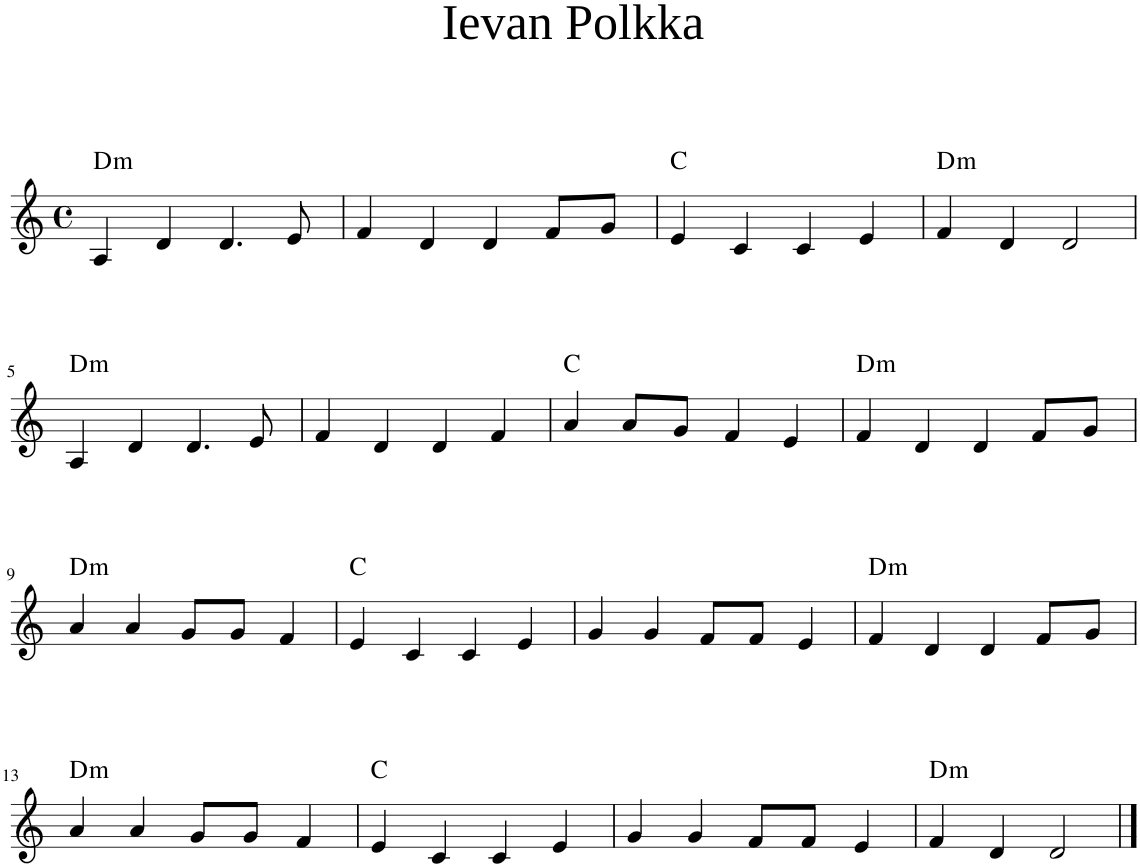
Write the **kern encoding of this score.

**kern	**harte
*part1	*part1
*staff1	*
*I"Piano	*
*I'Pno	*
*clefG2	*
*k[]	*
*M4/4	*
*met(c)	*
=1	=1
!	!LO:H:kt=m
4A/	D:min
4d/	.
4.d/	.
8e/	.
=2	=2
4f/	.
4d/	.
4d/	.
8f/L	.
8g/J	.
=3	=3
4e/	C:maj
4c/	.
4c/	.
4e/	.
=4	=4
!	!LO:H:kt=m
4f/	D:min
4d/	.
2d/	.
!!LO:LB:g=z
=5	=5
!	!LO:H:kt=m
4A/	D:min
4d/	.
4.d/	.
8e/	.
=6	=6
4f/	.
4d/	.
4d/	.
4f/	.
=7	=7
4a/	C:maj
8a/L	.
8g/J	.
4f/	.
4e/	.
=8	=8
!	!LO:H:kt=m
4f/	D:min
4d/	.
4d/	.
8f/L	.
8g/J	.
!!LO:LB:g=z
=9	=9
!	!LO:H:kt=m
4a/	D:min
4a/	.
8g/L	.
8g/J	.
4f/	.
=10	=10
4e/	C:maj
4c/	.
4c/	.
4e/	.
=11	=11
4g/	.
4g/	.
8f/L	.
8f/J	.
4e/	.
=12	=12
!	!LO:H:kt=m
4f/	D:min
4d/	.
4d/	.
8f/L	.
8g/J	.
!!LO:LB:g=z
=13	=13
!	!LO:H:kt=m
4a/	D:min
4a/	.
8g/L	.
8g/J	.
4f/	.
=14	=14
4e/	C:maj
4c/	.
4c/	.
4e/	.
=15	=15
4g/	.
4g/	.
8f/L	.
8f/J	.
4e/	.
=16	=16
!	!LO:H:kt=m
4f/	D:min
4d/	.
2d/	.
==	==
*-	*-
